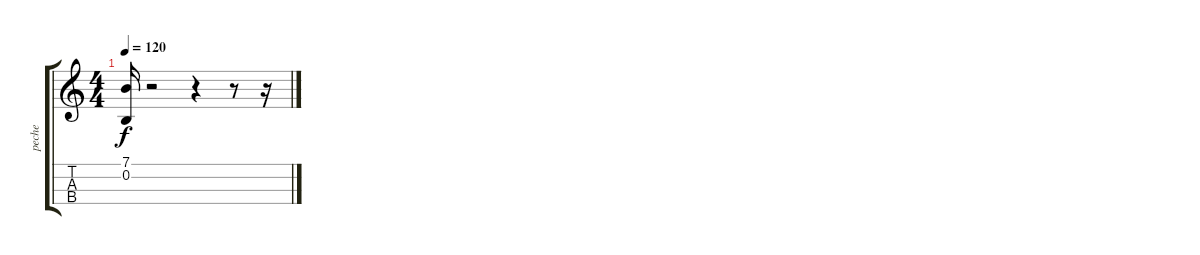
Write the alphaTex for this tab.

\track ("peche" "peche") {instrument orchestrahit}
\staff {score tabs}
\tuning (E4 B3 G3 D3) {hide}
\ts (4 4)
\tempo 120
\clef g2
\ks c
(7.1{t} 0.2{t}).16{dy f} r.2 r.4 r.8 r.16
